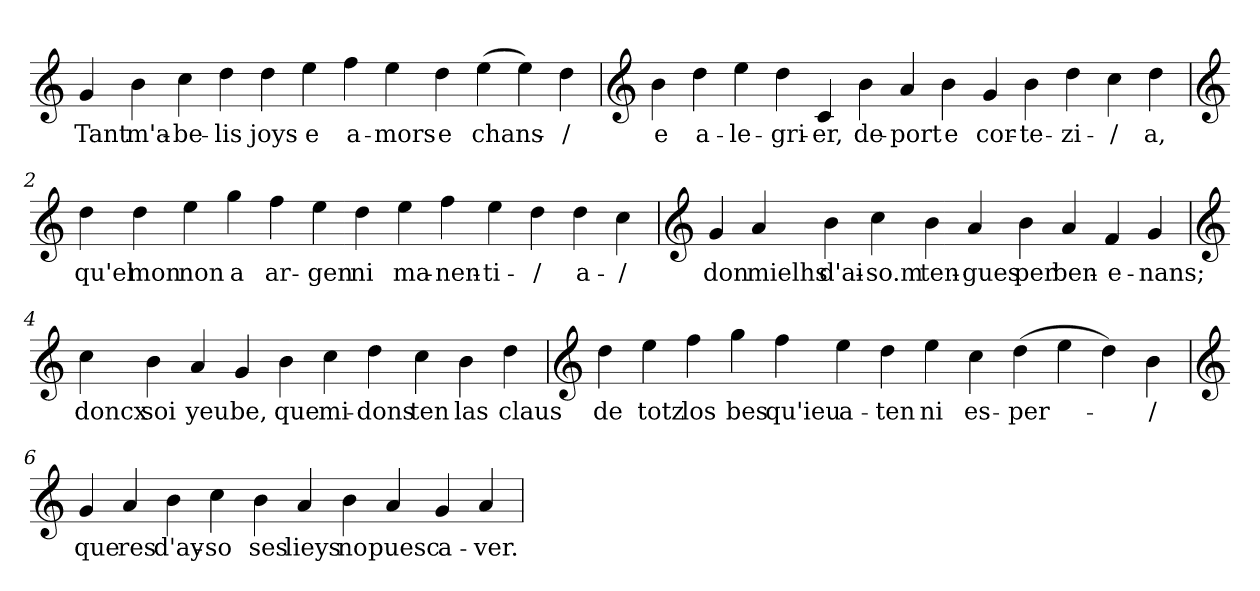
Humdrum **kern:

**kern	**text
*part1	*part1
*staff1	*staff1
*clefG2	*
=	=
4g	Tant
4b	m'a-
4cc	-be-
4dd	-lis
4dd	joys
4ee	e
4ff	a-
4ee	-mors
4dd	e
(4ee	chans-
4ee)	.
4dd	-/
=1	=1
*clefG2	*
4b	e
4dd	a-
4ee	-le-
4dd	-gri-
4c	-er,
4b	de-
4a	-port
4b	e
4g	cor-
4b	-te-
4dd	-zi-
4cc	-/
4dd	a,
=2	=2
*clefG2	*
4dd	qu'el
4dd	mon
4ee	non
4gg	a
4ff	ar-
4ee	-gen
4dd	ni
4ee	ma-
4ff	-nen-
4ee	-ti-
4dd	-/
4dd	a-
4cc	-/
=3	=3
*clefG2	*
4g	don
4a	mielhs
4b	d'ai-
4cc	-so.m
4b	ten-
4a	-gues
4b	per
4a	ben-
4f	-e-
4g	-nans;
=4	=4
*clefG2	*
4cc	doncx
4b	soi
4a	yeu
4g	be,
4b	que
4cc	mi-
4dd	-dons
4cc	ten
4b	las
4dd	claus
=5	=5
*clefG2	*
4dd	de
4ee	totz
4ff	los
4gg	bes
4ff	qu'ieu
4ee	a-
4dd	-ten
4ee	ni
4cc	es-
(4dd	-per-
4ee	.
4dd)	.
4b	-/
=6	=6
*clefG2	*
4g	que
4a	res
4b	d'ay-
4cc	-so
4b	ses
4a	lieys
4b	no
4a	puesc
4g	a-
4a	-ver.
=	=
*-	*-
